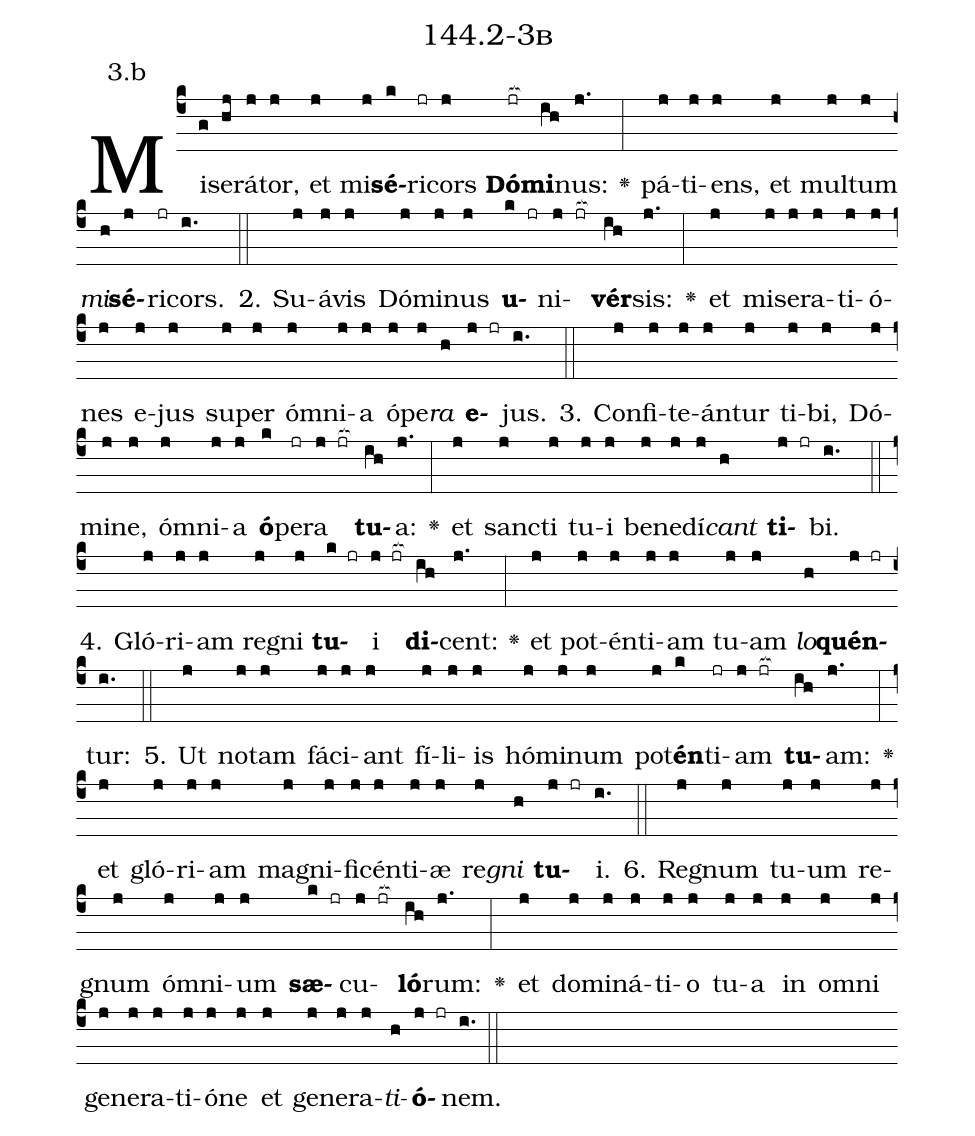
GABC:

name: 144.2-3b;
annotation: 3.b;
%%
(c4)Mi(g)se(hj)rá(j)tor,(j) et(j) mi(j)<b>sé</b>(k)ri(jr)cors(j) <b>Dó</b>(jr[ocb:1{])<b>mi</b>(ih[ocb:0}])nus:(j.) <v>\greheightstar</v>(:) pá(j)ti(j)ens,(j) et(j) mul(j)tum(j) <i>mi</i>(h)<b>sé</b>(j)ri(jr)cors.(i.) (::)
2. Su(j)á(j)vis(j) Dó(j)mi(j)nus(j) <b>u</b>(k jr)ni(j jr[ocb:1{])<b>vér</b>(ih[ocb:0}])sis:(j.) <v>\greheightstar</v>(:) et(j) mi(j)se(j)ra(j)ti(j)ó(j)nes(j) e(j)jus(j) su(j)per(j) óm(j)ni(j)a(j) ó(j)pe(j)<i>ra</i>(h) <b>e</b>(j jr)jus.(i.) (::)
3. Con(j)fi(j)te(j)án(j)tur(j) ti(j)bi,(j) Dó(j)mi(j)ne,(j) óm(j)ni(j)a(j) <b>ó</b>(k)pe(jr)ra(j jr[ocb:1{]) <b>tu</b>(ih[ocb:0}])a:(j.) <v>\greheightstar</v>(:) et(j) sanc(j)ti(j) tu(j)i(j) be(j)ne(j)dí(j)<i>cant</i>(h) <b>ti</b>(j jr)bi.(i.) (::)
4. Gló(j)ri(j)am(j) re(j)gni(j) <b>tu</b>(k jr)i(j jr[ocb:1{]) <b>di</b>(ih[ocb:0}])cent:(j.) <v>\greheightstar</v>(:) et(j) pot(j)én(j)ti(j)am(j) tu(j)am(j) <i>lo</i>(h)<b>quén</b>(j jr)tur:(i.) (::)
5. Ut(j) no(j)tam(j) fá(j)ci(j)ant(j) fí(j)li(j)is(j) hó(j)mi(j)num(j) pot(j)<b>én</b>(k)ti(jr)am(j jr[ocb:1{]) <b>tu</b>(ih[ocb:0}])am:(j.) <v>\greheightstar</v>(:) et(j) gló(j)ri(j)am(j) ma(j)gni(j)fi(j)cén(j)ti(j)æ(j) re(j)<i>gni</i>(h) <b>tu</b>(j jr)i.(i.) (::)
6. Re(j)gnum(j) tu(j)um(j) re(j)gnum(j) óm(j)ni(j)um(j) <b>sæ</b>(k jr)cu(j jr[ocb:1{])<b>ló</b>(ih[ocb:0}])rum:(j.) <v>\greheightstar</v>(:) et(j) do(j)mi(j)ná(j)ti(j)o(j) tu(j)a(j) in(j) om(j)ni(j) ge(j)ne(j)ra(j)ti(j)ó(j)ne(j) et(j) ge(j)ne(j)ra(j)<i>ti</i>(h)<b>ó</b>(j jr)nem.(i.) (::)
